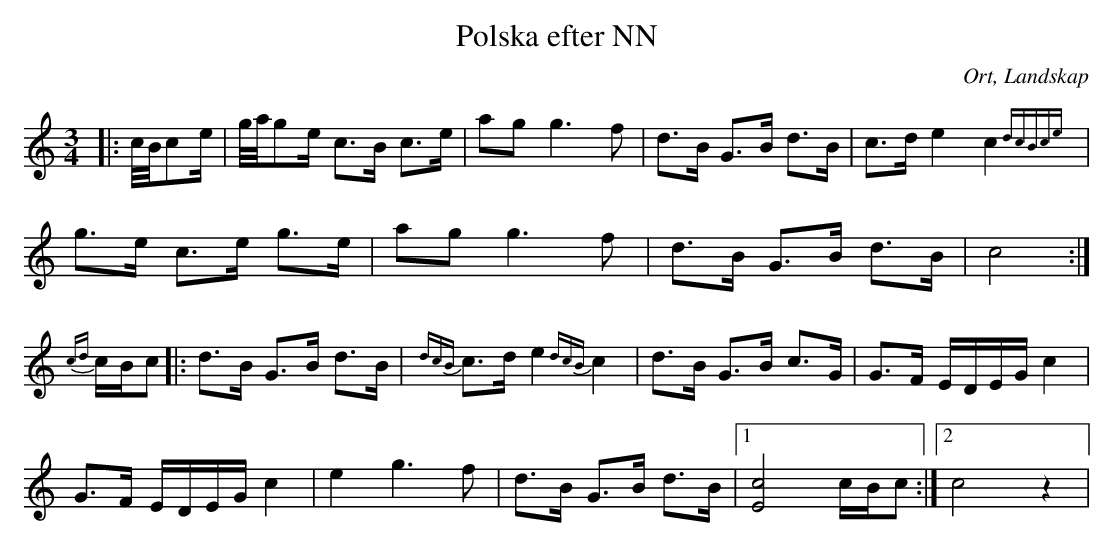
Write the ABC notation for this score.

X:1
T:Polska efter NN
O:Ort, Landskap
M:3/4
L:1/8
K:C
|:c//B//ce/|g//a//ge/ c>B c>e|ag g3 f|d>B G>B d>B|c>d e2 c2{d2/5c2/5B2/5c2/5e2/5}|
g>e c>e g>e|ag g3 f|d>B G>B d>B|c4:|
{cd}c/B/c |:d>B G>B d>B|{dcB}c>d e2 {dcB}c2|d>B G>B c>G|G>F E/D/E/G/ c2|
G>F E/D/E/G/ c2|e2 g3 f|d>B G>B d>B|1 [E4c4] c/B/c:|2 c4 z2|
